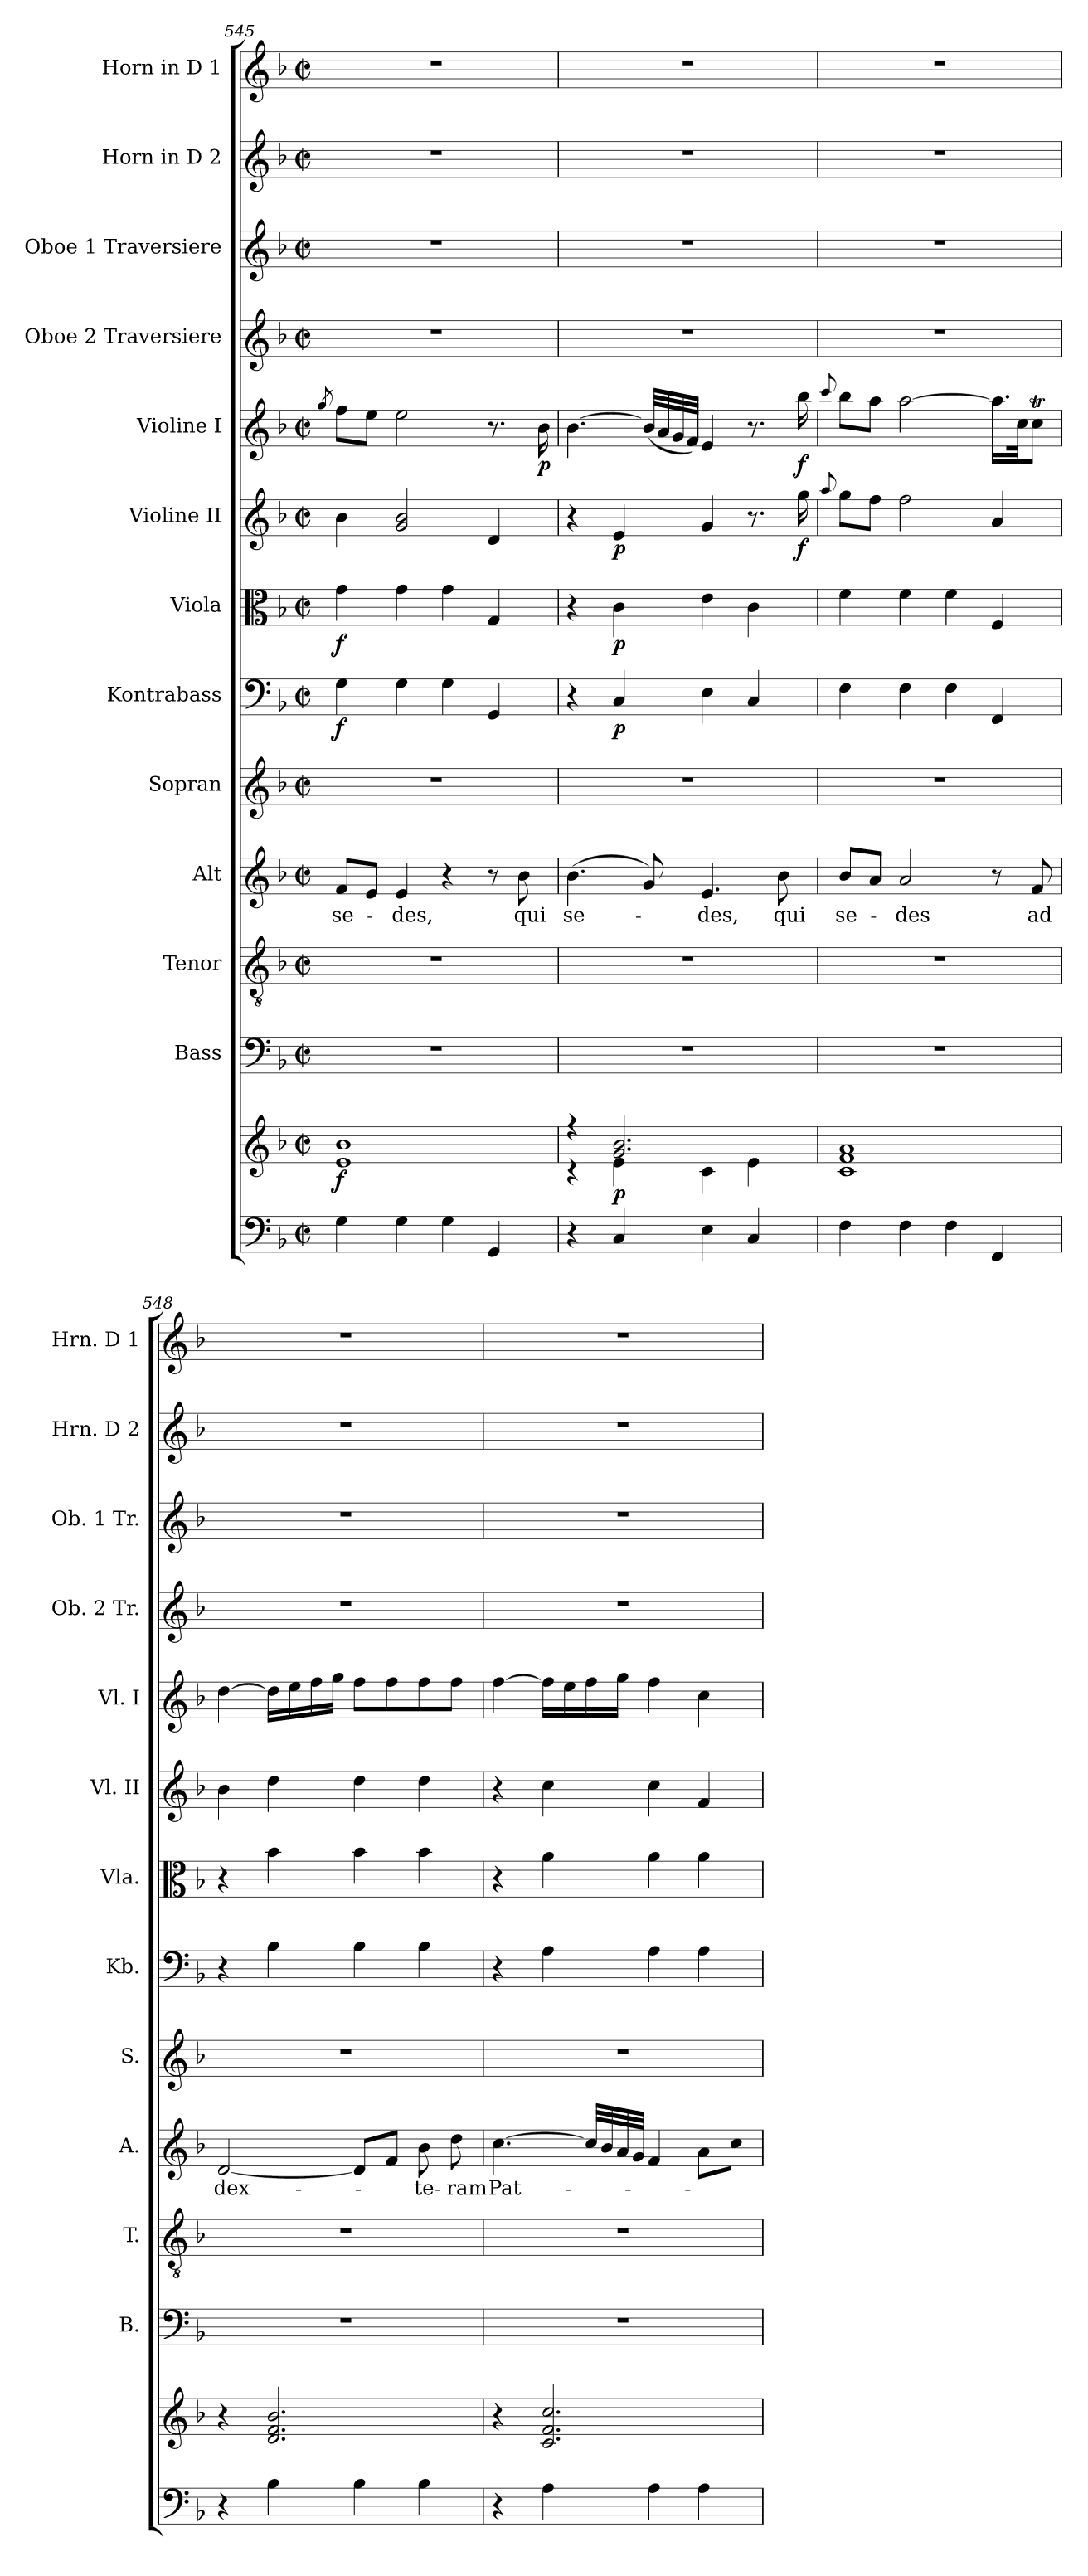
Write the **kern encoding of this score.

**kern	**kern	**dynam	**kern	**kern	**kern	**text	**kern	**kern	**dynam	**kern	**dynam	**kern	**dynam	**kern	**dynam	**kern	**kern	**kern	**kern
*part13	*part13	*part13	*part12	*part11	*part10	*part10	*part9	*part8	*part8	*part7	*part7	*part6	*part6	*part5	*part5	*part4	*part3	*part2	*part1
*staff14	*staff13	*staff13/14	*staff12	*staff11	*staff10	*staff10	*staff9	*staff8	*staff8	*staff7	*staff7	*staff6	*staff6	*staff5	*staff5	*staff4	*staff3	*staff2	*staff1
*	*	*	*I"Bass	*I"Tenor	*I"Alt	*	*I"Sopran	*I"Kontrabass	*	*I"Viola	*	*I"Violine II	*	*I"Violine I	*	*I"Oboe 2 Traversiere	*I"Oboe 1 Traversiere	*I"Horn in D 2	*I"Horn in D 1
*	*	*	*I'B.	*I'T.	*I'A.	*	*I'S.	*I'Kb.	*	*I'Vla.	*	*I'Vl. II	*	*I'Vl. I	*	*I'Ob. 2 Tr.	*I'Ob. 1 Tr.	*I'Hrn. D 2	*I'Hrn. D 1
!!LO:PB:g=z
*clefF4	*clefG2	*	*clefF4	*clefGv2	*clefG2	*	*clefG2	*clefF4	*	*clefC3	*	*clefG2	*	*clefG2	*	*clefG2	*clefG2	*clefG2	*clefG2
*	*	*	*	*	*	*	*	*ITrd7c12	*	*	*	*	*	*	*	*	*	*ITrd7c12	*ITrd7c12
*k[b-]	*k[b-]	*	*k[b-]	*k[b-]	*k[b-]	*	*k[b-]	*k[b-]	*	*k[b-]	*	*k[b-]	*	*k[b-]	*	*k[b-]	*k[b-]	*k[b-]	*k[b-]
*F:	*F:	*	*F:	*F:	*F:	*	*F:	*F:	*	*F:	*	*F:	*	*F:	*	*F:	*F:	*F:	*F:
*M2/2	*M2/2	*	*M2/2	*M2/2	*M2/2	*	*M2/2	*M2/2	*	*M2/2	*	*M2/2	*	*M2/2	*	*M2/2	*M2/2	*M2/2	*M2/2
*met(c|)	*met(c|)	*	*met(c|)	*met(c|)	*met(c|)	*	*met(c|)	*met(c|)	*	*met(c|)	*	*met(c|)	*	*met(c|)	*	*met(c|)	*met(c|)	*met(c|)	*met(c|)
=545	=545	=545	=545	=545	=545	=545	=545	=545	=545	=545	=545	=545	=545	=545	=545	=545	=545	=545	=545
.	.	.	.	.	.	.	.	.	.	.	.	.	.	8qgg/	.	.	.	.	.
!	!	!LO:DY:b	!	!	!	!LO:LY:b	!	!	!LO:DY:b	!	!LO:DY:b	!	!	!	!	!	!	!	!
4G\	1e 1b-	f	1r	1r	8f/L	se-	1r	4GG\	f	4g\	f	4b-\	.	8ff\L	.	1r	1r	1r	1r
.	.	.	.	.	8e/J	.	.	.	.	.	.	.	.	8ee\J	.	.	.	.	.
!	!	!	!	!	!	!LO:LY:b	!	!	!	!	!	!	!	!	!	!	!	!	!
4G\	.	.	.	.	4e/	-des,	.	4GG\	.	4g\	.	2g/ 2b-/	.	2ee\	.	.	.	.	.
4G\	.	.	.	.	4r	.	.	4GG\	.	4g\	.	.	.	.	.	.	.	.	.
4GG/	.	.	.	.	8r	.	.	4GGG/	.	4G/	.	4d/	.	8.r	.	.	.	.	.
!	!	!	!	!	!	!LO:LY:b	!	!	!	!	!	!	!	!	!	!	!	!	!
.	.	.	.	.	8b-\	qui	.	.	.	.	.	.	.	.	.	.	.	.	.
!	!	!	!	!	!	!	!	!	!	!	!	!	!	!	!LO:DY:b	!	!	!	!
.	.	.	.	.	.	.	.	.	.	.	.	.	.	16b-\	p	.	.	.	.
=546	=546	=546	=546	=546	=546	=546	=546	=546	=546	=546	=546	=546	=546	=546	=546	=546	=546	=546	=546
*	*^	*	*	*	*	*	*	*	*	*	*	*	*	*	*	*	*	*	*
!	!	!	!	!	!	!	!LO:LY:b	!	!	!	!	!	!	!	!	!	!	!	!	!
4r	4r	4r	.	1r	1r	(>4.b-\	se-	1r	4r	.	4r	.	4r	.	[4.b-\	.	1r	1r	1r	1r
!	!	!	!LO:DY:b	!	!	!	!	!	!	!LO:DY:b	!	!LO:DY:b	!	!LO:DY:b	!	!	!	!	!	!
4C/	2.g/ 2.b-/	4e\	p	.	.	.	.	.	4CC/	p	4c\	p	4e/	p	.	.	.	.	.	.
.	.	.	.	.	.	8g/)	.	.	.	.	.	.	.	.	(<32b-/LLL]	.	.	.	.	.
.	.	.	.	.	.	.	.	.	.	.	.	.	.	.	32a/	.	.	.	.	.
.	.	.	.	.	.	.	.	.	.	.	.	.	.	.	32g/	.	.	.	.	.
.	.	.	.	.	.	.	.	.	.	.	.	.	.	.	32f/JJJ)	.	.	.	.	.
!	!	!	!	!	!	!	!LO:LY:b	!	!	!	!	!	!	!	!	!	!	!	!	!
4E\	.	4c\	.	.	.	4.e/	-des,	.	4EE\	.	4e\	.	4g/	.	4e/	.	.	.	.	.
4C/	.	4e\	.	.	.	.	.	.	4CC/	.	4c\	.	8.r	.	8.r	.	.	.	.	.
!	!	!	!	!	!	!	!LO:LY:b	!	!	!	!	!	!	!	!	!	!	!	!	!
.	.	.	.	.	.	8b-\	qui	.	.	.	.	.	.	.	.	.	.	.	.	.
!	!	!	!	!	!	!	!	!	!	!	!	!	!	!LO:DY:b	!	!LO:DY:b	!	!	!	!
.	.	.	.	.	.	.	.	.	.	.	.	.	16gg\	f	16bb-\	f	.	.	.	.
*	*v	*v	*	*	*	*	*	*	*	*	*	*	*	*	*	*	*	*	*	*
=547	=547	=547	=547	=547	=547	=547	=547	=547	=547	=547	=547	=547	=547	=547	=547	=547	=547	=547	=547
.	.	.	.	.	.	.	.	.	.	.	.	8qqaa/	.	8qqccc/	.	.	.	.	.
!	!	!	!	!	!	!LO:LY:b	!	!	!	!	!	!	!	!	!	!	!	!	!
4F\	1c 1f 1a	.	1r	1r	8b-/L	se-	1r	4FF\	.	4f\	.	8gg\L	.	8bb-\L	.	1r	1r	1r	1r
.	.	.	.	.	8a/J	.	.	.	.	.	.	8ff\J	.	8aa\J	.	.	.	.	.
!	!	!	!	!	!	!LO:LY:b	!	!	!	!	!	!	!	!	!	!	!	!	!
4F\	.	.	.	.	2a/	-des	.	4FF\	.	4f\	.	2ff\	.	[2aa\	.	.	.	.	.
4F\	.	.	.	.	.	.	.	4FF\	.	4f\	.	.	.	.	.	.	.	.	.
4FF/	.	.	.	.	8r	.	.	4FFF/	.	4F/	.	4a/	.	16.aa\LL]	.	.	.	.	.
.	.	.	.	.	.	.	.	.	.	.	.	.	.	32cc\Jk	.	.	.	.	.
!	!	!	!	!	!	!LO:LY:b	!	!	!	!	!	!	!	!	!	!	!	!	!
.	.	.	.	.	8f/	ad	.	.	.	.	.	.	.	8ccT\J	.	.	.	.	.
=548	=548	=548	=548	=548	=548	=548	=548	=548	=548	=548	=548	=548	=548	=548	=548	=548	=548	=548	=548
!	!	!	!	!	!	!LO:LY:b	!	!	!	!	!	!	!	!	!	!	!	!	!
4r	4r	.	1r	1r	[2d/	dex-	1r	4r	.	4r	.	4b-\	.	[4dd\	.	1r	1r	1r	1r
4B-\	2.d/ 2.f/ 2.b-/	.	.	.	.	.	.	4BB-\	.	4b-\	.	4dd\	.	16dd\LL]	.	.	.	.	.
.	.	.	.	.	.	.	.	.	.	.	.	.	.	16ee\	.	.	.	.	.
.	.	.	.	.	.	.	.	.	.	.	.	.	.	16ff\	.	.	.	.	.
.	.	.	.	.	.	.	.	.	.	.	.	.	.	16gg\JJ	.	.	.	.	.
4B-\	.	.	.	.	8d/L]	.	.	4BB-\	.	4b-\	.	4dd\	.	8ff\L	.	.	.	.	.
.	.	.	.	.	8f/J	.	.	.	.	.	.	.	.	8ff\	.	.	.	.	.
!	!	!	!	!	!	!LO:LY:b	!	!	!	!	!	!	!	!	!	!	!	!	!
4B-\	.	.	.	.	8b-\	-te-	.	4BB-\	.	4b-\	.	4dd\	.	8ff\	.	.	.	.	.
!	!	!	!	!	!	!LO:LY:b	!	!	!	!	!	!	!	!	!	!	!	!	!
.	.	.	.	.	8dd\	-ram	.	.	.	.	.	.	.	8ff\J	.	.	.	.	.
=549	=549	=549	=549	=549	=549	=549	=549	=549	=549	=549	=549	=549	=549	=549	=549	=549	=549	=549	=549
!	!	!	!	!	!	!LO:LY:b	!	!	!	!	!	!	!	!	!	!	!	!	!
4r	4r	.	1r	1r	[4.cc\	Pat-	1r	4r	.	4r	.	4r	.	[4ff\	.	1r	1r	1r	1r
4A\	2.c/ 2.f/ 2.cc/	.	.	.	.	.	.	4AA\	.	4a\	.	4cc\	.	16ff\LL]	.	.	.	.	.
.	.	.	.	.	.	.	.	.	.	.	.	.	.	16ee\	.	.	.	.	.
.	.	.	.	.	32cc/LLL]	.	.	.	.	.	.	.	.	16ff\	.	.	.	.	.
.	.	.	.	.	32b-/	.	.	.	.	.	.	.	.	.	.	.	.	.	.
.	.	.	.	.	32a/	.	.	.	.	.	.	.	.	16gg\JJ	.	.	.	.	.
.	.	.	.	.	32g/JJJ	.	.	.	.	.	.	.	.	.	.	.	.	.	.
4A\	.	.	.	.	4f/	.	.	4AA\	.	4a\	.	4cc\	.	4ff\	.	.	.	.	.
4A\	.	.	.	.	8a\L	.	.	4AA\	.	4a\	.	4f/	.	4cc\	.	.	.	.	.
.	.	.	.	.	8cc\J	.	.	.	.	.	.	.	.	.	.	.	.	.	.
=	=	=	=	=	=	=	=	=	=	=	=	=	=	=	=	=	=	=	=
*-	*-	*-	*-	*-	*-	*-	*-	*-	*-	*-	*-	*-	*-	*-	*-	*-	*-	*-	*-
